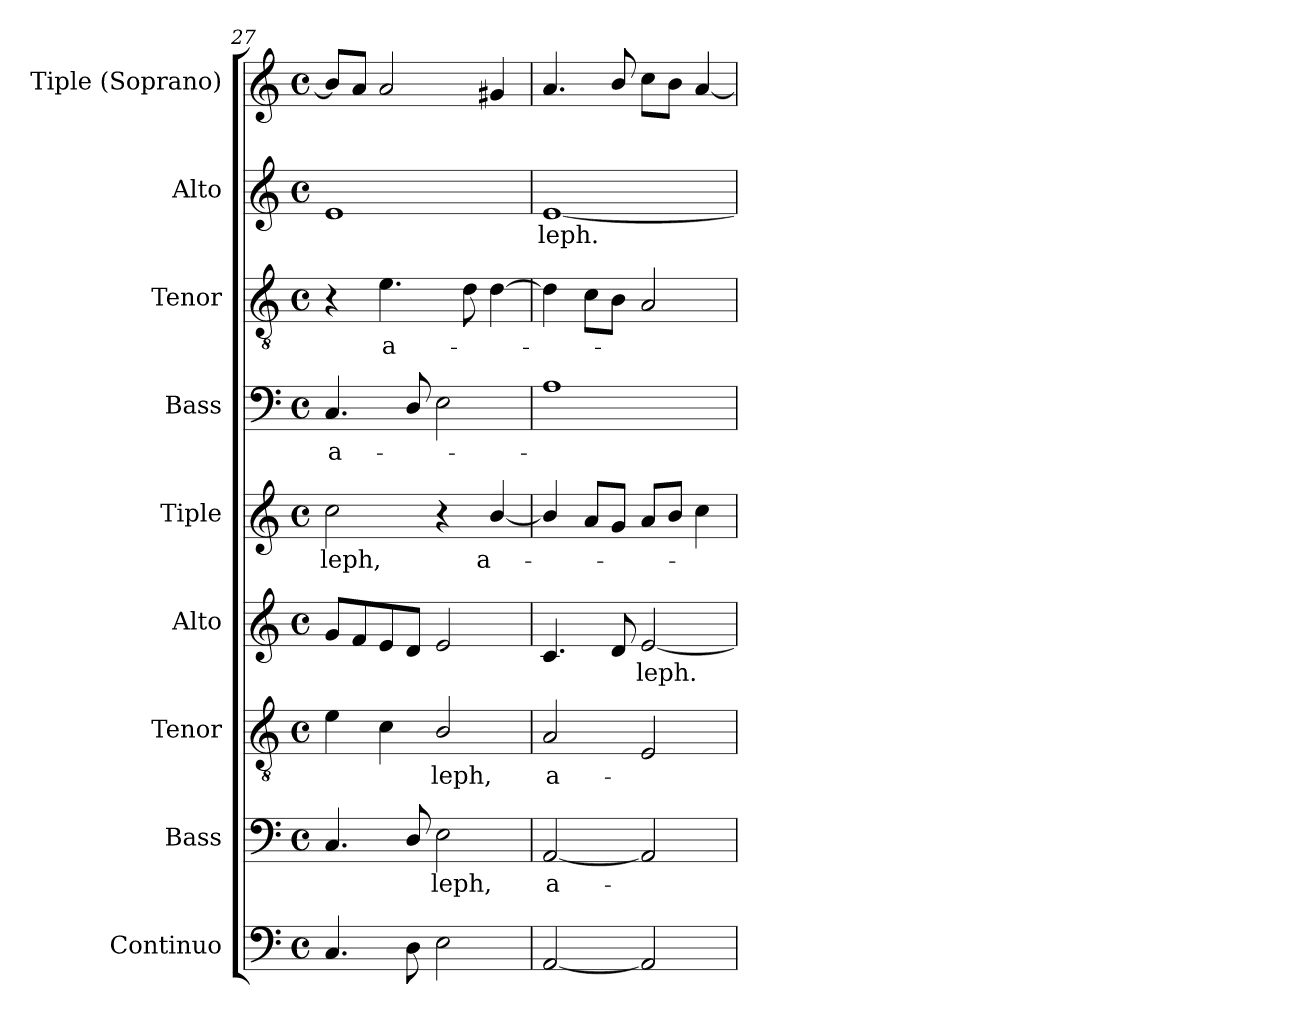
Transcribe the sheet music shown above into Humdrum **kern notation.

**kern	**kern	**text	**kern	**text	**kern	**text	**kern	**text	**kern	**text	**kern	**text	**kern	**text	**kern
*part9	*part8	*part8	*part7	*part7	*part6	*part6	*part5	*part5	*part4	*part4	*part3	*part3	*part2	*part2	*part1
*staff9	*staff8	*staff8	*staff7	*staff7	*staff6	*staff6	*staff5	*staff5	*staff4	*staff4	*staff3	*staff3	*staff2	*staff2	*staff1
*I"Continuo	*I"Bass	*	*I"Tenor	*	*I"Alto	*	*I"Tiple	*	*I"Bass	*	*I"Tenor	*	*I"Alto	*	*I"Tiple (Soprano)
*I'Cont.	*I'B.	*	*I'T.	*	*I'A.	*	*	*	*I'B.	*	*I'T.	*	*I'A.	*	*I'S.
*clefF4	*clefF4	*	*clefGv2	*	*clefG2	*	*clefG2	*	*clefF4	*	*clefGv2	*	*clefG2	*	*clefG2
*	*	*	*ITrd7c12	*	*	*	*	*	*	*	*ITrd7c12	*	*	*	*
*k[]	*k[]	*	*k[]	*	*k[]	*	*k[]	*	*k[]	*	*k[]	*	*k[]	*	*k[]
*C:	*C:	*	*C:	*	*C:	*	*C:	*	*C:	*	*C:	*	*C:	*	*C:
*M4/4	*M4/4	*	*M4/4	*	*M4/4	*	*M4/4	*	*M4/4	*	*M4/4	*	*M4/4	*	*M4/4
*met(c)	*met(c)	*	*met(c)	*	*met(c)	*	*met(c)	*	*met(c)	*	*met(c)	*	*met(c)	*	*met(c)
=27	=27	=27	=27	=27	=27	=27	=27	=27	=27	=27	=27	=27	=27	=27	=27
!	!	!	!	!	!	!	!	!LO:LY:b:color=#000000	!	!	!	!	!	!	!
!	!	!	!	!	!	!	!	!	!	!LO:LY:b:color=#000000	!	!	!	!	!
4.Ci/	4.Ci/	.	4Ei\	.	8gi/L	.	2cci\	-leph,	4.Ci/	a-	4r	.	1ei	.	8bi/L]
.	.	.	.	.	8fi/	.	.	.	.	.	.	.	.	.	8ai/J
!	!	!	!	!	!	!	!	!	!	!	!	!LO:LY:b:color=#000000	!	!	!
.	.	.	4Ci\	.	8ei/	.	.	.	.	.	4.Ei\	a-	.	.	2ai/
8Di\	8Di/	.	.	.	8di/J	.	.	.	8Di/	.	.	.	.	.	.
!	!	!LO:LY:b:color=#000000	!	!	!	!	!	!	!	!	!	!	!	!	!
!	!	!	!	!LO:LY:b:color=#000000	!	!	!	!	!	!	!	!	!	!	!
2Ei\	2Ei\	-leph,	2BBi/	-leph,	2ei/	.	4r	.	2Ei\	.	.	.	.	.	.
.	.	.	.	.	.	.	.	.	.	.	8Di\	.	.	.	.
!	!	!	!	!	!	!	!	!LO:LY:b:color=#000000	!	!	!	!	!	!	!
.	.	.	.	.	.	.	[4bi/	a-	.	.	[4Di\	.	.	.	4g#Xi/
=28	=28	=28	=28	=28	=28	=28	=28	=28	=28	=28	=28	=28	=28	=28	=28
!	!	!LO:LY:b:color=#000000	!	!	!	!	!	!	!	!	!	!	!	!	!
!	!	!	!	!LO:LY:b:color=#000000	!	!	!	!	!	!	!	!	!	!	!
!	!	!	!	!	!	!	!	!	!	!	!	!	!	!LO:LY:b:color=#000000	!
[2AAi/	[2AAi/	a-	2AAi/	a-	4.ci/	.	4bi/]	.	1Ai	.	4Di\]	.	[1ei	-leph.	4.ai/
.	.	.	.	.	.	.	8ai/L	.	.	.	8Ci\L	.	.	.	.
.	.	.	.	.	8di/	.	8gi/J	.	.	.	8BBi\J	.	.	.	8bi/
!	!	!	!	!	!	!LO:LY:b:color=#000000	!	!	!	!	!	!	!	!	!
2AAi/]	2AAi/]	.	2EEi/	.	[2ei/	-leph.	8ai/L	.	.	.	2AAi/	.	.	.	8cci\L
.	.	.	.	.	.	.	8bi/J	.	.	.	.	.	.	.	8bi\J
.	.	.	.	.	.	.	4cci\	.	.	.	.	.	.	.	[4ai/
=	=	=	=	=	=	=	=	=	=	=	=	=	=	=	=
*-	*-	*-	*-	*-	*-	*-	*-	*-	*-	*-	*-	*-	*-	*-	*-
